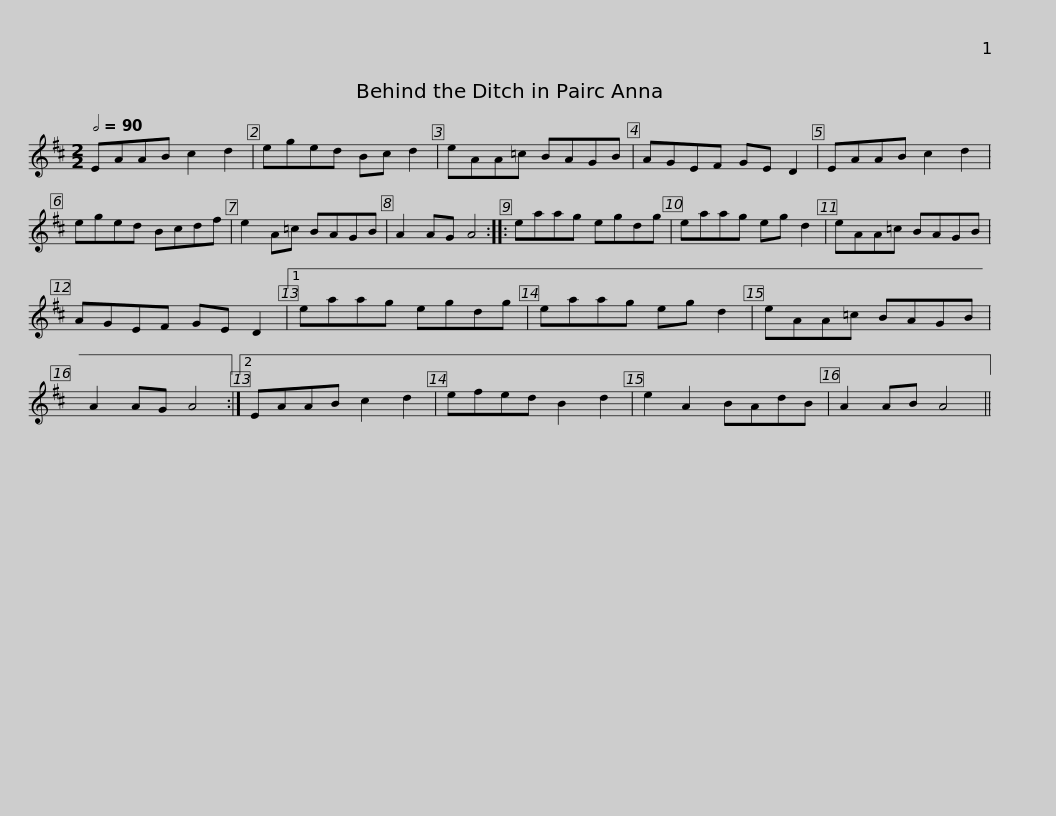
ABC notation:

X:1
L:1/8
Q:1/2=90
M:2/2
I:linebreak $
K:D
V:1 treble
V:1
 EAAB c2 d2 | eged Bc d2 | eAA=c BAGB | AGEF GE D2 | EAAB c2 d2 | %5
 eged Bcdf |$ e2 A=c BAGB | A2 AG A4 :: eaag egdg | eaag eg d2 | %10
 eAA=c BAGB | AGEF GE D2 |1$ eaag egdg | eaag eg d2 | eAA=c BAGB | %15
 A2 AG A4 :|2 EAAB c2 d2 | efed B2 d2 |$ e2 A2 BAdB | A2 AB A4 || %20
